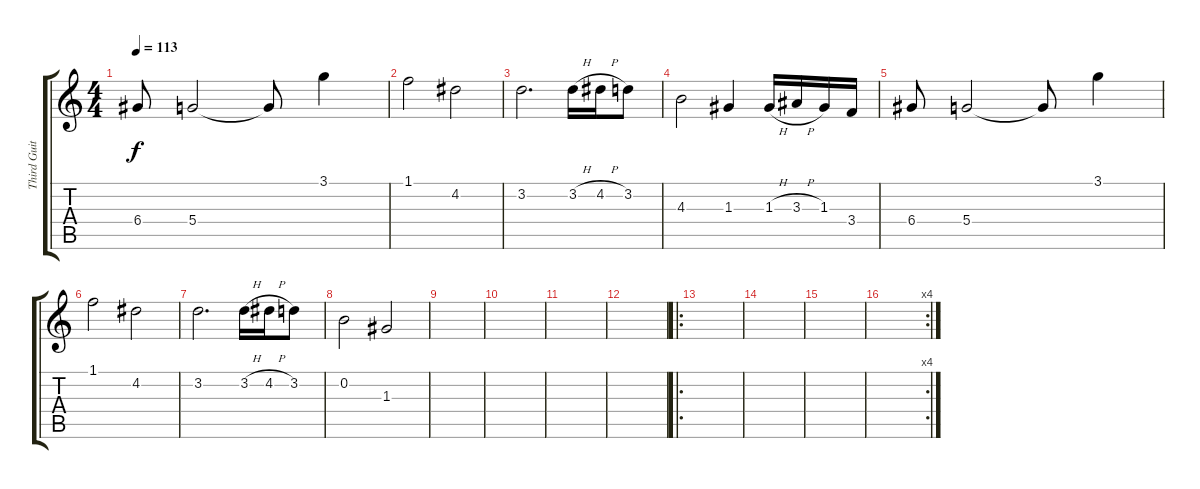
\track ("Third Guitar" "Third Guit") {instrument electricguitarclean}
\staff {score tabs}
\tuning (E4 B3 G3 D3 A2 E2) {hide}
\ts (4 4)
\tempo 113
\clef g2
\ks c
6.4.8{dy f} 5.4.2 5.4{t}.8 3.1.4 |
1.1.2 4.2.2 |
3.2.2{d} 3.2{h}.16 4.2{h}.16 3.2.8 |
4.3.2 1.3.4 1.3{h}.16 3.3{h}.16 1.3.16 3.4.16 |
6.4.8 5.4.2 5.4{t}.8 3.1.4 |
1.1.2 4.2.2 |
3.2.2{d} 3.2{h}.16 4.2{h}.16 3.2.8 |
0.2.2 1.3.2 |
|
|
|
|
\ro
|
|
|
\rc 4
